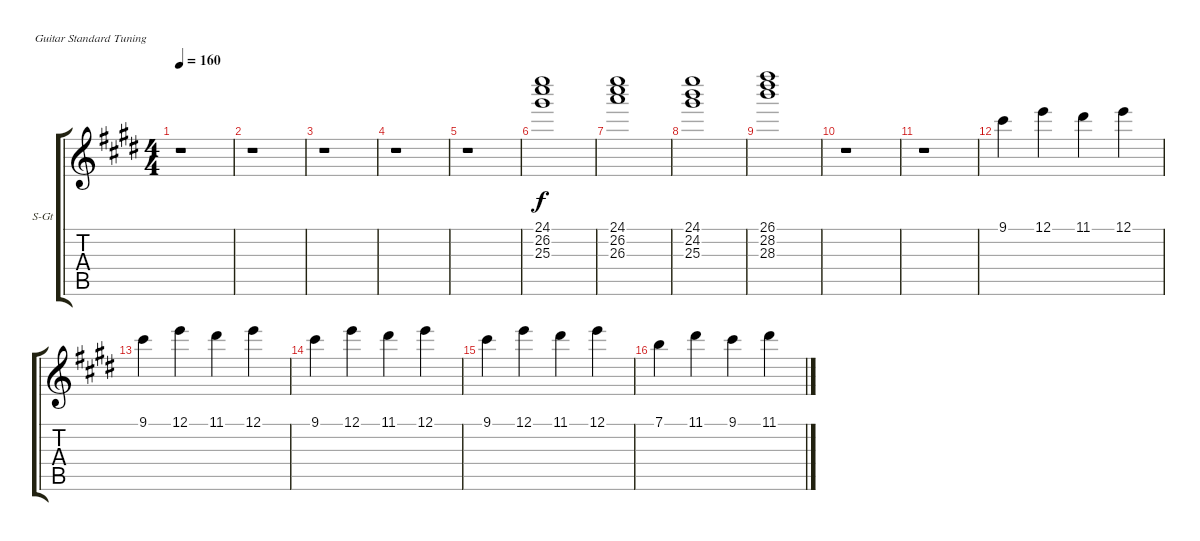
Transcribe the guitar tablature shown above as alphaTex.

\bracketExtendMode groupsimilarinstruments
\firstSystemTrackNameOrientation horizontal
\otherSystemsTrackNameOrientation horizontal
\track ("String" "S-Gt") {instrument stringensemble2}
\staff {score tabs}
\tuning (E4 B3 G3 D3 A2 E2)
\displaytranspose 12
\ts (4 4)
\tempo 160
\clef g2
\ks e
r.1{dy f instrument stringensemble2} |
r.1 |
r.1 |
r.1 |
r.1 |
(24.1 26.2 25.3).1 |
(24.1 26.2 26.3).1 |
(24.1 24.2 25.3).1 |
(26.1 28.2 28.3).1 |
r.1 |
r.1 |
9.1.4 12.1.4 11.1.4 12.1.4 |
9.1.4 12.1.4 11.1.4 12.1.4 |
9.1.4 12.1.4 11.1.4 12.1.4 |
9.1.4 12.1.4 11.1.4 12.1.4 |
7.1.4 11.1.4 9.1.4 11.1.4
